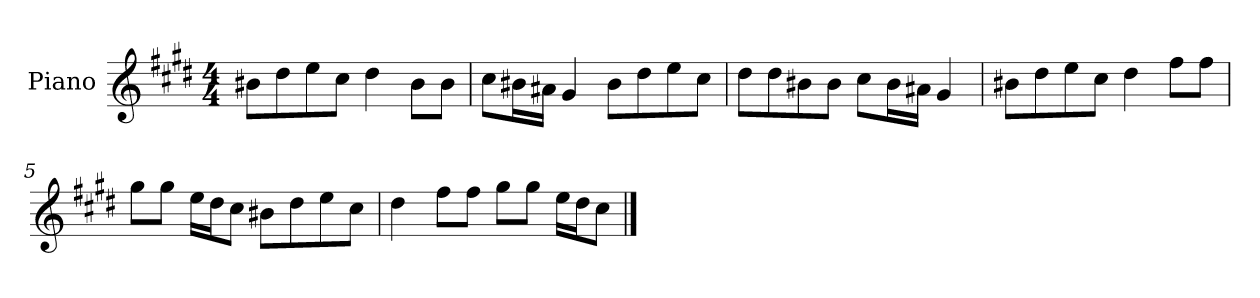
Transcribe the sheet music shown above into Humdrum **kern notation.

**kern
*part1
*staff1
*I"Piano
*I'P-no
*clefG2
*k[f#c#g#d#]
*M4/4
*MM90
=1
8b#X\L
8dd#\
8ee\
8cc#\J
4dd#\
8b#\L
8b#\J
=2
8cc#\L
16b#X\L
16a#X\JJ
4g#/
8b#\L
8dd#\
8ee\
8cc#\J
=3
8dd#\L
8dd#\
8b#X\
8b#\J
8cc#\L
16b#\L
16a#X\JJ
4g#/
=4
8b#X\L
8dd#\
8ee\
8cc#\J
4dd#\
8ff#\L
8ff#\J
!!LO:LB:g=z
=5
8gg#\L
8gg#\J
16ee\LL
16dd#\J
8cc#\J
8b#X\L
8dd#\
8ee\
8cc#\J
=6
4dd#\
8ff#\L
8ff#\J
8gg#\L
8gg#\J
16ee\LL
16dd#\J
8cc#\J
==
*-
